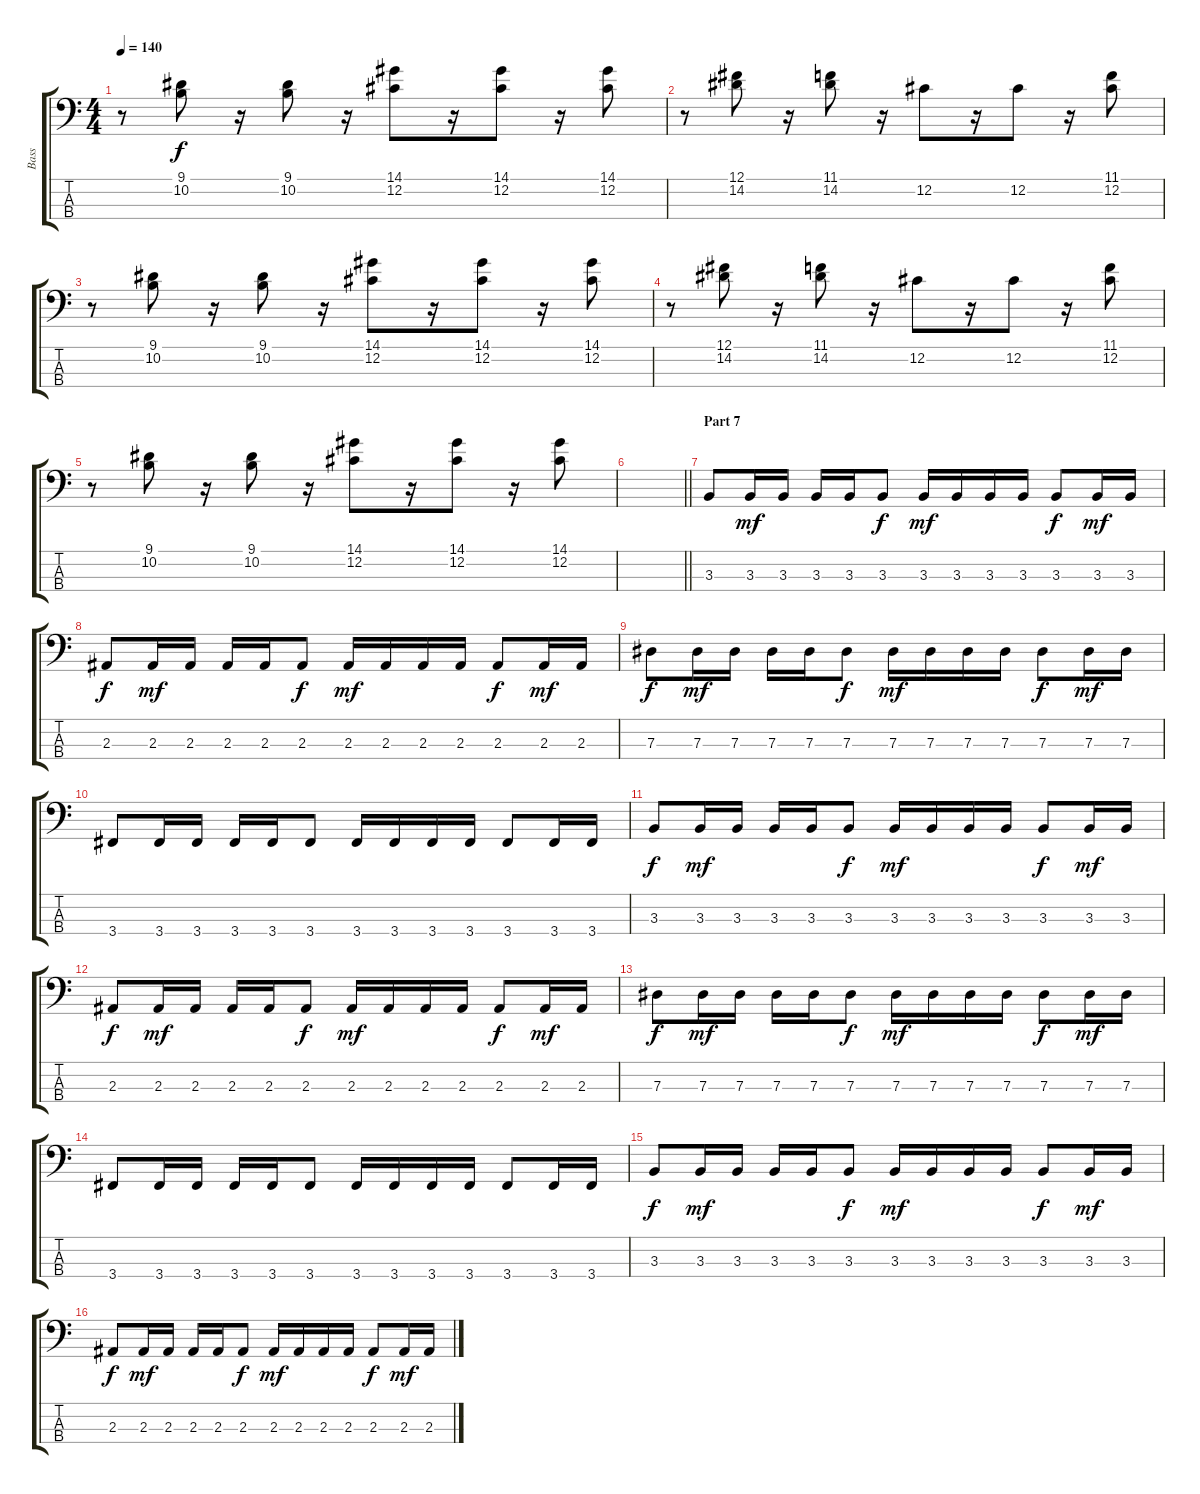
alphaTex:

\track ("Bass" "Bass") {instrument electricbasspick}
\staff {score tabs}
\tuning (Gb2 Db2 Ab1 Eb1) {hide}
\ts (4 4)
\tempo 140
\clef f4
\ks c
r.8{dy f} (9.1 10.2).8 r.16 (9.1 10.2).8 r.16 (14.1 12.2).8 r.16 (14.1 12.2).8 r.16 (14.1 12.2).8 |
r.8 (12.1 14.2).8 r.16 (11.1 14.2).8 r.16 12.2.8 r.16 12.2.8 r.16 (11.1 12.2).8 |
r.8 (9.1 10.2).8 r.16 (9.1 10.2).8 r.16 (14.1 12.2).8 r.16 (14.1 12.2).8 r.16 (14.1 12.2).8 |
r.8 (12.1 14.2).8 r.16 (11.1 14.2).8 r.16 12.2.8 r.16 12.2.8 r.16 (11.1 12.2).8 |
r.8 (9.1 10.2).8 r.16 (9.1 10.2).8 r.16 (14.1 12.2).8 r.16 (14.1 12.2).8 r.16 (14.1 12.2).8 |
\barLineRight lightlight
|
\section ("" "Part 7")
3.3.8 3.3.16{dy mf} 3.3.16 3.3.16 3.3.16 3.3.8{dy f} 3.3.16{dy mf} 3.3.16 3.3.16 3.3.16 3.3.8{dy f} 3.3.16{dy mf} 3.3.16 |
2.3.8{dy f} 2.3.16{dy mf} 2.3.16 2.3.16 2.3.16 2.3.8{dy f} 2.3.16{dy mf} 2.3.16 2.3.16 2.3.16 2.3.8{dy f} 2.3.16{dy mf} 2.3.16 |
7.3.8{dy f} 7.3.16{dy mf} 7.3.16 7.3.16 7.3.16 7.3.8{dy f} 7.3.16{dy mf} 7.3.16 7.3.16 7.3.16 7.3.8{dy f} 7.3.16{dy mf} 7.3.16 |
3.4.8 3.4.16 3.4.16 3.4.16 3.4.16 3.4.8 3.4.16 3.4.16 3.4.16 3.4.16 3.4.8 3.4.16 3.4.16 |
3.3.8{dy f} 3.3.16{dy mf} 3.3.16 3.3.16 3.3.16 3.3.8{dy f} 3.3.16{dy mf} 3.3.16 3.3.16 3.3.16 3.3.8{dy f} 3.3.16{dy mf} 3.3.16 |
2.3.8{dy f} 2.3.16{dy mf} 2.3.16 2.3.16 2.3.16 2.3.8{dy f} 2.3.16{dy mf} 2.3.16 2.3.16 2.3.16 2.3.8{dy f} 2.3.16{dy mf} 2.3.16 |
7.3.8{dy f} 7.3.16{dy mf} 7.3.16 7.3.16 7.3.16 7.3.8{dy f} 7.3.16{dy mf} 7.3.16 7.3.16 7.3.16 7.3.8{dy f} 7.3.16{dy mf} 7.3.16 |
3.4.8 3.4.16 3.4.16 3.4.16 3.4.16 3.4.8 3.4.16 3.4.16 3.4.16 3.4.16 3.4.8 3.4.16 3.4.16 |
3.3.8{dy f} 3.3.16{dy mf} 3.3.16 3.3.16 3.3.16 3.3.8{dy f} 3.3.16{dy mf} 3.3.16 3.3.16 3.3.16 3.3.8{dy f} 3.3.16{dy mf} 3.3.16 |
2.3.8{dy f} 2.3.16{dy mf} 2.3.16 2.3.16 2.3.16 2.3.8{dy f} 2.3.16{dy mf} 2.3.16 2.3.16 2.3.16 2.3.8{dy f} 2.3.16{dy mf} 2.3.16
